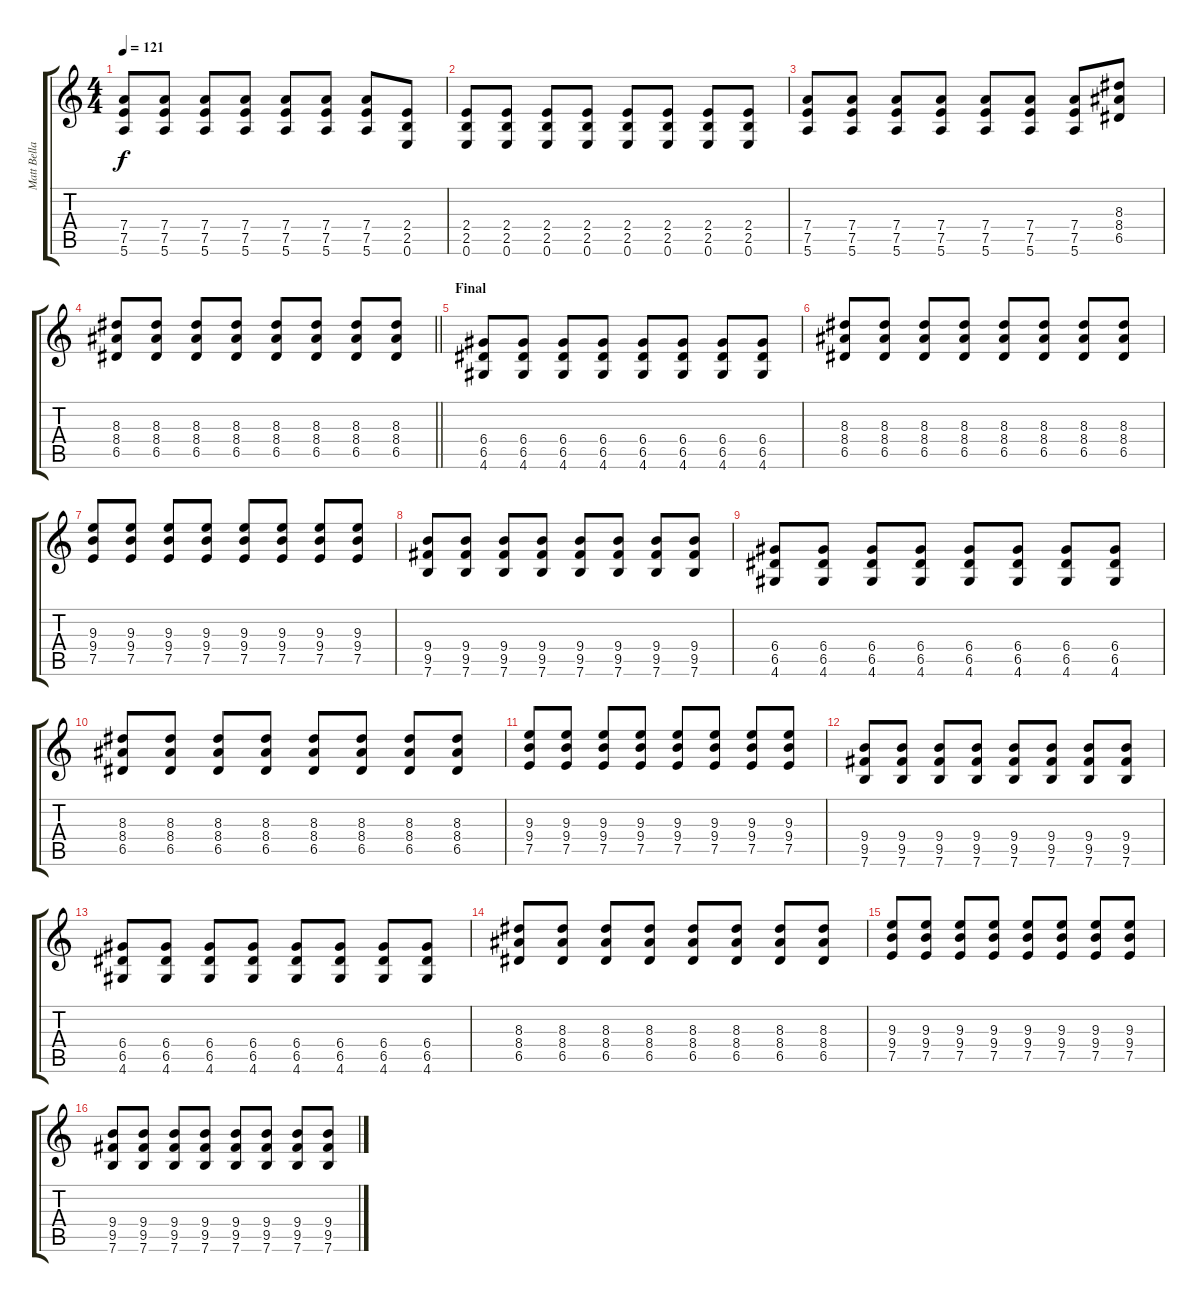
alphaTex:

\track ("Matt Bellamy (Guitare)" "Matt Bella") {instrument electricguitarclean}
\staff {score tabs}
\tuning (E4 B3 G3 D3 A2 E2) {hide}
\ts (4 4)
\tempo 121
\clef g2
\ks c
(7.4 7.5 5.6).8{dy f} (7.4 7.5 5.6).8 (7.4 7.5 5.6).8 (7.4 7.5 5.6).8 (7.4 7.5 5.6).8 (7.4 7.5 5.6).8 (7.4 7.5 5.6).8 (2.4 2.5 0.6).8 |
(2.4 2.5 0.6).8 (2.4 2.5 0.6).8 (2.4 2.5 0.6).8 (2.4 2.5 0.6).8 (2.4 2.5 0.6).8 (2.4 2.5 0.6).8 (2.4 2.5 0.6).8 (2.4 2.5 0.6).8 |
(7.4 7.5 5.6).8 (7.4 7.5 5.6).8 (7.4 7.5 5.6).8 (7.4 7.5 5.6).8 (7.4 7.5 5.6).8 (7.4 7.5 5.6).8 (7.4 7.5 5.6).8 (8.3 8.4 6.5).8 |
\barLineRight lightlight
(8.3 8.4 6.5).8 (8.3 8.4 6.5).8 (8.3 8.4 6.5).8 (8.3 8.4 6.5).8 (8.3 8.4 6.5).8 (8.3 8.4 6.5).8 (8.3 8.4 6.5).8 (8.3 8.4 6.5).8 |
\section ("" "Final")
(6.4 6.5 4.6).8 (6.4 6.5 4.6).8 (6.4 6.5 4.6).8 (6.4 6.5 4.6).8 (6.4 6.5 4.6).8 (6.4 6.5 4.6).8 (6.4 6.5 4.6).8 (6.4 6.5 4.6).8 |
(8.3 8.4 6.5).8 (8.3 8.4 6.5).8 (8.3 8.4 6.5).8 (8.3 8.4 6.5).8 (8.3 8.4 6.5).8 (8.3 8.4 6.5).8 (8.3 8.4 6.5).8 (8.3 8.4 6.5).8 |
(9.3 9.4 7.5).8 (9.3 9.4 7.5).8 (9.3 9.4 7.5).8 (9.3 9.4 7.5).8 (9.3 9.4 7.5).8 (9.3 9.4 7.5).8 (9.3 9.4 7.5).8 (9.3 9.4 7.5).8 |
(9.4 9.5 7.6).8 (9.4 9.5 7.6).8 (9.4 9.5 7.6).8 (9.4 9.5 7.6).8 (9.4 9.5 7.6).8 (9.4 9.5 7.6).8 (9.4 9.5 7.6).8 (9.4 9.5 7.6).8 |
(6.4 6.5 4.6).8 (6.4 6.5 4.6).8 (6.4 6.5 4.6).8 (6.4 6.5 4.6).8 (6.4 6.5 4.6).8 (6.4 6.5 4.6).8 (6.4 6.5 4.6).8 (6.4 6.5 4.6).8 |
(8.3 8.4 6.5).8 (8.3 8.4 6.5).8 (8.3 8.4 6.5).8 (8.3 8.4 6.5).8 (8.3 8.4 6.5).8 (8.3 8.4 6.5).8 (8.3 8.4 6.5).8 (8.3 8.4 6.5).8 |
(9.3 9.4 7.5).8 (9.3 9.4 7.5).8 (9.3 9.4 7.5).8 (9.3 9.4 7.5).8 (9.3 9.4 7.5).8 (9.3 9.4 7.5).8 (9.3 9.4 7.5).8 (9.3 9.4 7.5).8 |
(9.4 9.5 7.6).8 (9.4 9.5 7.6).8 (9.4 9.5 7.6).8 (9.4 9.5 7.6).8 (9.4 9.5 7.6).8 (9.4 9.5 7.6).8 (9.4 9.5 7.6).8 (9.4 9.5 7.6).8 |
(6.4 6.5 4.6).8 (6.4 6.5 4.6).8 (6.4 6.5 4.6).8 (6.4 6.5 4.6).8 (6.4 6.5 4.6).8 (6.4 6.5 4.6).8 (6.4 6.5 4.6).8 (6.4 6.5 4.6).8 |
(8.3 8.4 6.5).8 (8.3 8.4 6.5).8 (8.3 8.4 6.5).8 (8.3 8.4 6.5).8 (8.3 8.4 6.5).8 (8.3 8.4 6.5).8 (8.3 8.4 6.5).8 (8.3 8.4 6.5).8 |
(9.3 9.4 7.5).8 (9.3 9.4 7.5).8 (9.3 9.4 7.5).8 (9.3 9.4 7.5).8 (9.3 9.4 7.5).8 (9.3 9.4 7.5).8 (9.3 9.4 7.5).8 (9.3 9.4 7.5).8 |
(9.4 9.5 7.6).8 (9.4 9.5 7.6).8 (9.4 9.5 7.6).8 (9.4 9.5 7.6).8 (9.4 9.5 7.6).8 (9.4 9.5 7.6).8 (9.4 9.5 7.6).8 (9.4 9.5 7.6).8
